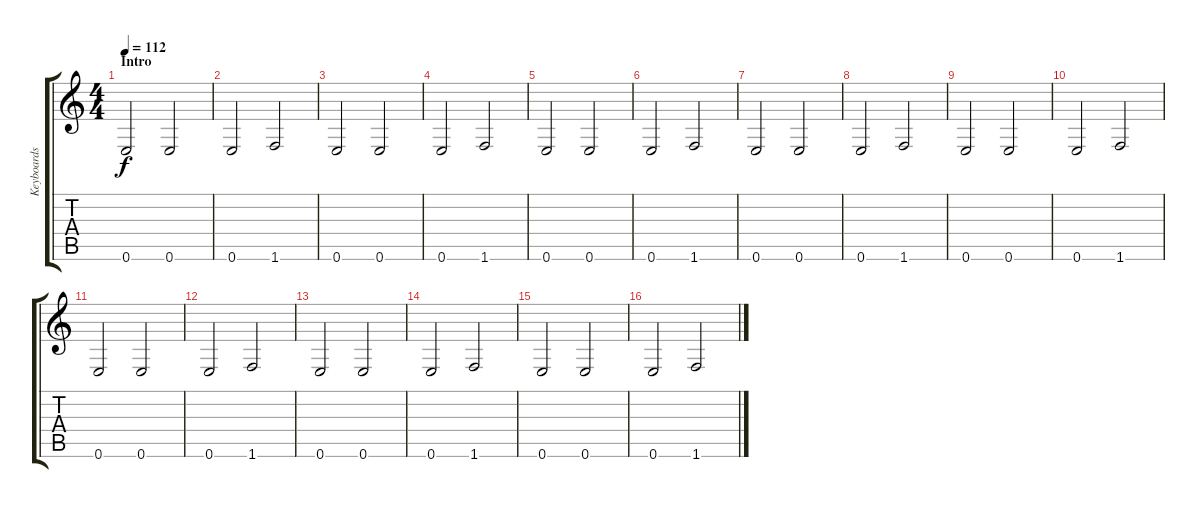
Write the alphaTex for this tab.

\track ("Keyboards" "Keyboards") {instrument synthbass1}
\staff {score tabs}
\tuning (E4 B3 G3 D3 A2 E2) {hide}
\ts (4 4)
\section ("" "Intro")
\tempo 112
\clef g2
\ks c
0.6.2{dy f instrument synthbass1} 0.6.2 |
0.6.2 1.6.2 |
0.6.2 0.6.2 |
0.6.2 1.6.2 |
0.6.2 0.6.2 |
0.6.2 1.6.2 |
0.6.2 0.6.2 |
0.6.2 1.6.2 |
0.6.2 0.6.2 |
0.6.2 1.6.2 |
0.6.2 0.6.2 |
0.6.2 1.6.2 |
0.6.2 0.6.2 |
0.6.2 1.6.2 |
0.6.2 0.6.2 |
0.6.2 1.6.2
